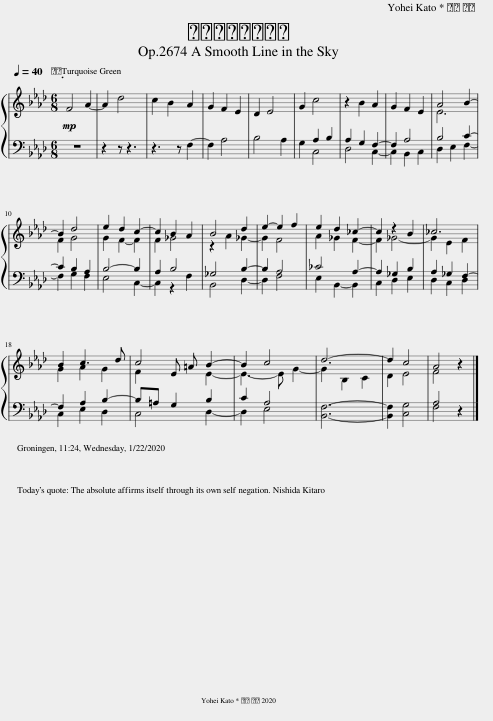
X:1
%%score { ( 1 4 ) | ( 2 3 ) }
L:1/8
Q:1/4=40
M:6/8
I:linebreak $
K:Ab
V:1 treble
V:4 treble
V:2 bass
V:3 bass
V:1
!mp! F4 A2- | A2 d4 | c2 B2 A2 | G2 F2 E2 | D2 E4 | %5
 G2 c4 | z2 B2 A2 | G2 F2 E2 | E6 |$ F2 G4 | %10
 G2 F2- F2 | F2 _G4 | z2 A2 _G2- | G2 F4 | A2 _G2 F2- | %15
 F2 _G4- | G2 E2 F2 |$ G2 A2 G2 | F2 E =A E2- | E3- E G2- | %20
 G2 B,2 C2 | D2 E4 | F4 z2 |] %23
V:2
 z6 | z2 z z3 | z3 z F,2- | F,2 A,4 | B,4 A,2 | %5
 G,2 A,2 B,2 | A,2 G,2 F,2- | F,2 A,4 | B,4 C2- |$ C2 B,2 A,2 | %10
 B,4- B,2 | A,2 B,4 | _G,4 B,2- | B,2 A,4 | _C4 A,2- | %15
 A,2 _G,2 B,2 | A,2 _G,2 F,2- |$ F,2 A,2 B,2- | B,=A, G,2 B,2 | C2 A,4 | %20
 [B,,F,]6- | [B,,F,]2 [C,G,]4 | A,4 z2 |] %23
V:3
 x6 | x6 | x6 | x6 | x6 | %5
 x2 C,4 | D,4 C,2- | C,2 B,,2 C,2 | D,2 E,2 F,2- |$ F,2 G,2 F,2 | %10
 E,4 C,2- | C,2 z2 F,2 | B,,4 D,2- | D,2 F,4 | E,2 B,,2- B,,2 | %15
 C,2 D,2 E,2 | D,2 C,2 D,2 |$ C,2 E,2 D,2 | C,4 D,2- | D,2 E,4 | %20
 x6 | x6 | F,4 x2 |] %23
V:4
 x6 | x6 | x6 | x6 | x6 | %5
 x6 | x6 | x6 | A4 B2- |$ B2 d4 | %10
 e2 d2 c2- | c2 B2 A2 | B4 d2 | e2- e2 f2 | e2 d2 _c2- | %15
 c2 z2 B2 | _c6 |$ B2 c3 d | c4 B2- | B2 c4 | %20
 d6- | d2 c4 | A4 x2 |] %23
